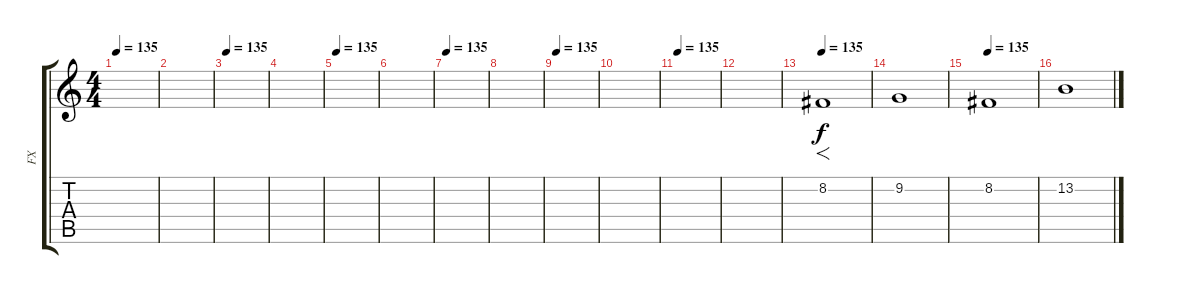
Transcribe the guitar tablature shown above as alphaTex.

\track ("FX" "FX") {instrument rockorgan}
\staff {score tabs}
\tuning (Eb4 Bb3 Gb3 Db3 Ab2 Eb2) {hide}
\ts (4 4)
\tempo 135
\clef g2
\ks c
|
|
\tempo 135
|
|
\tempo 135
|
|
\tempo 135
|
|
\tempo 135
|
|
\tempo 135
|
|
\tempo 135
8.2.1{f} |
9.2.1 |
\tempo 135
8.2.1 |
13.2.1
